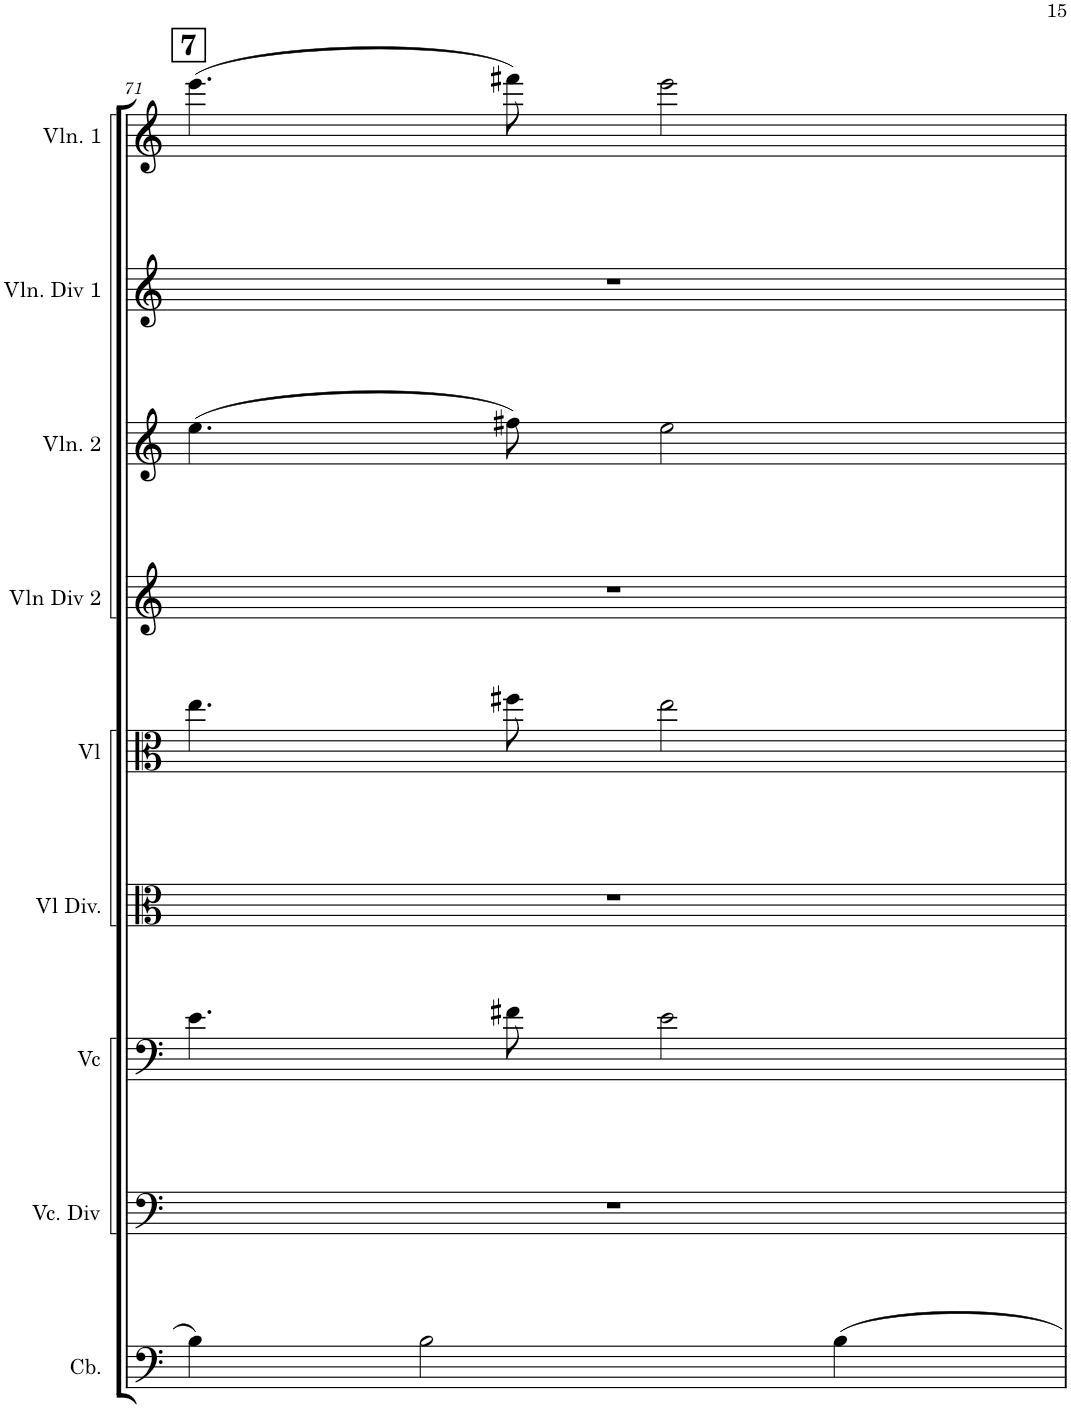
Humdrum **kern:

**kern	**kern	**kern	**kern	**kern	**kern	**kern	**kern	**kern
*part9	*part8	*part7	*part6	*part5	*part4	*part3	*part2	*part1
*staff9	*staff8	*staff7	*staff6	*staff5	*staff4	*staff3	*staff2	*staff1
*I"Contrabaixo	*I"Viloncelo. Div	*I"Violoncelo	*I"Viola Div	*I"Viola	*I"Vln Div 2	*I"Violino 2	*I"Vln Div 1	*I"Violino 1
*I'Cb.	*I'Vc. Div	*I'Vc	*I'Vl Div.	*I'Vl	*I'Vln Div 2	*I'Vln. 2	*I'Vln. Div 1	*I'Vln. 1
!!LO:PB:g=z
*clefF4	*clefF4	*clefF4	*clefC3	*clefC3	*clefG2	*clefG2	*clefG2	*clefG2
*Trd7c12	*	*	*	*	*	*	*	*
*k[]	*k[]	*k[]	*k[]	*k[]	*k[]	*k[]	*k[]	*k[]
*M2/2	*M2/2	*M2/2	*M2/2	*M2/2	*M2/2	*M2/2	*M2/2	*M2/2
!!LO:REH:place=s1:a:B:cj:fs=14:t=7
=71	=71	=71	=71	=71	=71	=71	=71	=71
4B\	1r	4.e\	1r	4.ee\	1r	(4.ee\	1r	(4.eee\
2B\	.	.	.	.	.	.	.	.
.	.	8f#X\	.	8ff#X\	.	8ff#X\)	.	8fff#X\)
.	.	2e\	.	2ee\	.	2ee\	.	2eee\
4B\	.	.	.	.	.	.	.	.
=	=	=	=	=	=	=	=	=
*-	*-	*-	*-	*-	*-	*-	*-	*-
